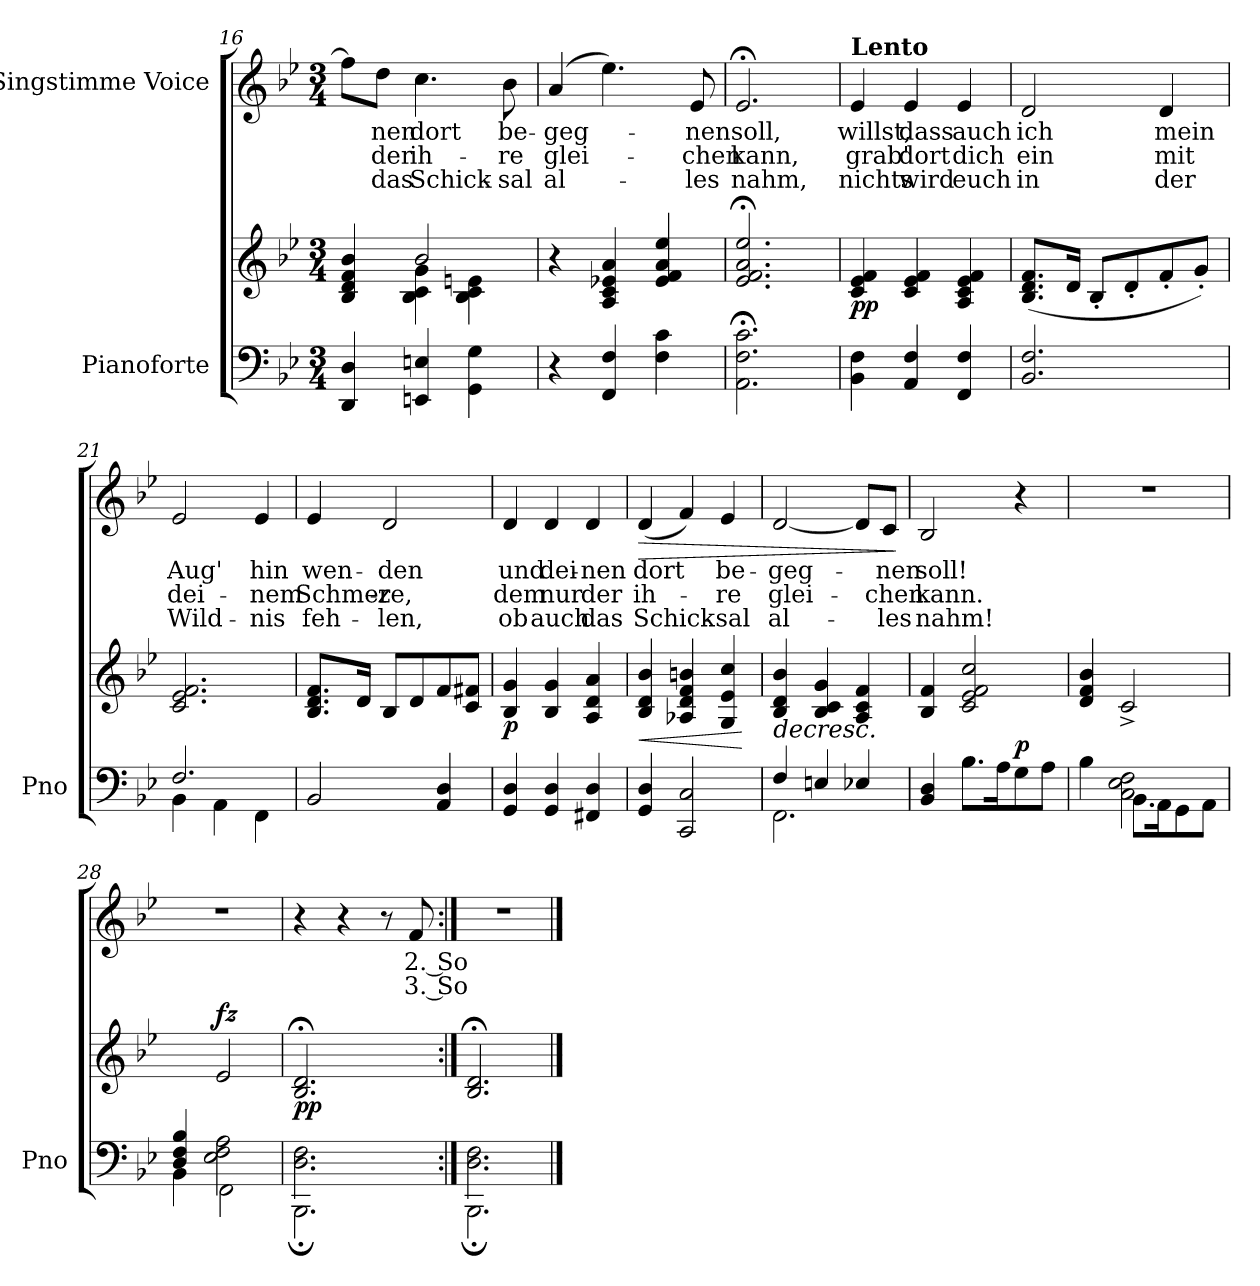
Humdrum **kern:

**kern	**kern	**dynam	**kern	**text	**text	**text	**dynam
*part2	*part2	*part2	*part1	*part1	*part1	*part1	*part1
*staff3	*staff2	*staff2/3	*staff1	*staff1	*staff1	*staff1	*staff1
*I"Pianoforte	*	*	*I"Singstimme Voice	*	*	*	*
*I'Pno	*	*	*	*	*	*	*
*clefF4	*clefG2	*	*clefG2	*	*	*	*
*k[b-e-]	*k[b-e-]	*	*k[b-e-]	*	*	*	*
*M3/4	*M3/4	*	*M3/4	*	*	*	*
=16	=16	=16	=16	=16	=16	=16	=16
*	*^	*	*	*	*	*	*
4DD/ 4D/	4B-/ 4d/ 4f/ 4b-/	4ryy	.	8ff\L]	.	.	.	.
.	.	.	.	8dd\J	-nen	der	das	.
4EEn/ 4En/	2b-/	4B-\ 4c\ 4g\	.	4.cc\	dort	ih-	Schick-	.
4GG\ 4G\	.	4B-\ 4c\ 4en\	.	.	.	.	.	.
.	.	.	.	8b-\	be-	-re	-sal	.
*	*v	*v	*	*	*	*	*	*
=17	=17	=17	=17	=17	=17	=17	=17
4r	4r	.	(4a/	-geg-	glei-	al-	.
4FF/ 4F/	4A/ 4c/ 4e-X/ 4a/	.	4.ee-\)	.	.	.	.
4F\ 4c\	4e-/ 4f/ 4a/ 4ee-/	.	.	.	.	.	.
.	.	.	8e-/	-nen	-chen	-les	.
=18	=18	=18	=18	=18	=18	=18	=18
2.AA\; 2.F\; 2.c\;	2.e-/;< 2.f/;< 2.a/;< 2.ee-/;<	.	2.e-;</	soll,	kann,	nahm,	.
=19	=19	=19	=19	=19	=19	=19	=19
!	!	!	!LO:TX:a:B:t=Lento	!	!	!	!
!	!	!LO:DY:b	!	!	!	!	!
4BB-\ 4F\	4c/ 4e-/ 4f/	pp	4e-/	willst,	grab'	nichts	.
4AA/ 4F/	4c/ 4e-/ 4f/	.	4e-/	dass	dort	wird	.
4FF/ 4F/	4A/ 4c/ 4e-/ 4f/	.	4e-/	auch	dich	euch	.
=20	=20	=20	=20	=20	=20	=20	=20
2.BB-/ 2.F/	(8.B-/ 8.d/ 8.f/L	.	2d/	ich	ein	in	.
.	16d/Jk	.	.	.	.	.	.
.	8B-'/L	.	.	.	.	.	.
.	8d'/	.	.	.	.	.	.
.	8f'/	.	4d/	mein	mit	der	.
.	8g'/J)	.	.	.	.	.	.
=21	=21	=21	=21	=21	=21	=21	=21
*^	*	*	*	*	*	*	*
2.F/	4BB-\	2.c/ 2.e-/ 2.f/	.	2e-/	Aug'	dei-	Wild-	.
.	4AA\	.	.	.	.	.	.	.
.	4FF\	.	.	4e-/	hin	-nem	-nis	.
*v	*v	*	*	*	*	*	*	*
=22	=22	=22	=22	=22	=22	=22	=22
2BB-/	8.B-/ 8.d/ 8.f/L	.	4e-/	wen-	Schmer-	feh-	.
.	16d/Jk	.	.	.	.	.	.
.	8B-/L	.	2d/	-den	-ze,	-len,	.
.	8d/	.	.	.	.	.	.
4AA/ 4D/	8f/	.	.	.	.	.	.
.	8c/ 8f#X/J	.	.	.	.	.	.
=23	=23	=23	=23	=23	=23	=23	=23
!	!	!LO:DY:b	!	!	!	!	!
4GG/ 4D/	4B-/ 4g/	p	4d/	und	dem	ob	.
4GG/ 4D/	4B-/ 4g/	.	4d/	dei-	nur	auch	.
4FF#X/ 4D/	4A/ 4d/ 4a/	.	4d/	-nen	der	das	.
=24	=24	=24	=24	=24	=24	=24	=24
!	!	!LO:HP:b	!	!	!	!	!LO:HP:b
4GG/ 4D/	4B-/ 4d/ 4b-/	<	(4d/	dort	ih-	Schick-	>
2CC/ 2C/	4A-X/ 4d/ 4f/ 4bn/	.	4f/)	.	.	.	.
.	4G/ 4e-/ 4cc/	.	4e-/	be-	-re	-sal	.
.	.	[	.	.	.	.	.
=25	=25	=25	=25	=25	=25	=25	=25
*^	*	*	*	*	*	*	*
!	!	!	!LO:HP:b	!	!	!	!	!
4F/	2.FF\	4B-/ 4d/ 4b-/	>	[2d/	-geg-	glei-	al-	.
4En/	.	4B-/ 4c/ 4g/	.	.	.	.	.	.
4E-X/	.	4A/ 4c/ 4f/	.	8d/L]	.	.	.	.
.	.	.	.	8c/J	-nen	-chen	-les	.
*v	*v	*	*	*	*	*	*	*
.	.	.	.	.	.	.	]
=26	=26	=26	=26	=26	=26	=26	=26
4BB-/ 4D/	4B-/ 4f/	.	2B-/	soll!	kann.	nahm!	.
8.B-\L	2c/ 2e-/ 2f/ 2cc/	.	.	.	.	.	.
16A\K	.	.	.	.	.	.	.
!	!	!LO:DY:a=2	!	!	!	!	!
8G\	.	p	4r	.	.	.	.
8A\J	.	.	.	.	.	.	.
.	.	]	.	.	.	.	.
=27	=27	=27	=27	=27	=27	=27	=27
*^	*	*	*	*	*	*	*
4ryy	4B-\	4d/ 4f/ 4b-/	.	2.r	.	.	.	.
2C\ 2E-\ 2F\	8.BB-\L	2c^/	.	.	.	.	.	.
.	16AA\K	.	.	.	.	.	.	.
.	8GG\	.	.	.	.	.	.	.
.	8AA\J	.	.	.	.	.	.	.
=28	=28	=28	=28	=28	=28	=28	=28	=28
*	*^	*	*	*	*	*	*	*
4D/ 4F/ 4B-/	4ryy	4BB-\	4ryy	.	2.r	.	.	.	.
!	!	!	!	!LO:DY:a	!	!	!	!	!
2ryy	2E-\ 2F\ 2A\	2FF\	2e-/	fz	.	.	.	.	.
=29	=29	=29	=29	=29	=29	=29	=29	=29	=29
!	!	!	!	!LO:DY:b	!	!	!	!	!
*	*v	*v	*	*	*	*	*	*	*
2.D\ 2.F\	2.BBB-;\	2.B-/;< 2.d/;<	pp	4r	.	.	.	.
.	.	.	.	4r	.	.	.	.
.	.	.	.	8r	.	.	.	.
.	.	.	.	8f/	2. So	3. So	.	.
=30:|!	=30:|!	=30:|!	=30:|!	=30:|!	=30:|!	=30:|!	=30:|!	=30:|!
2.D\ 2.F\	2.BBB-;\	2.B-/;< 2.d/;<	.	2.r	.	.	.	.
*v	*v	*	*	*	*	*	*	*
==	==	==	==	==	==	==	==
*-	*-	*-	*-	*-	*-	*-	*-
